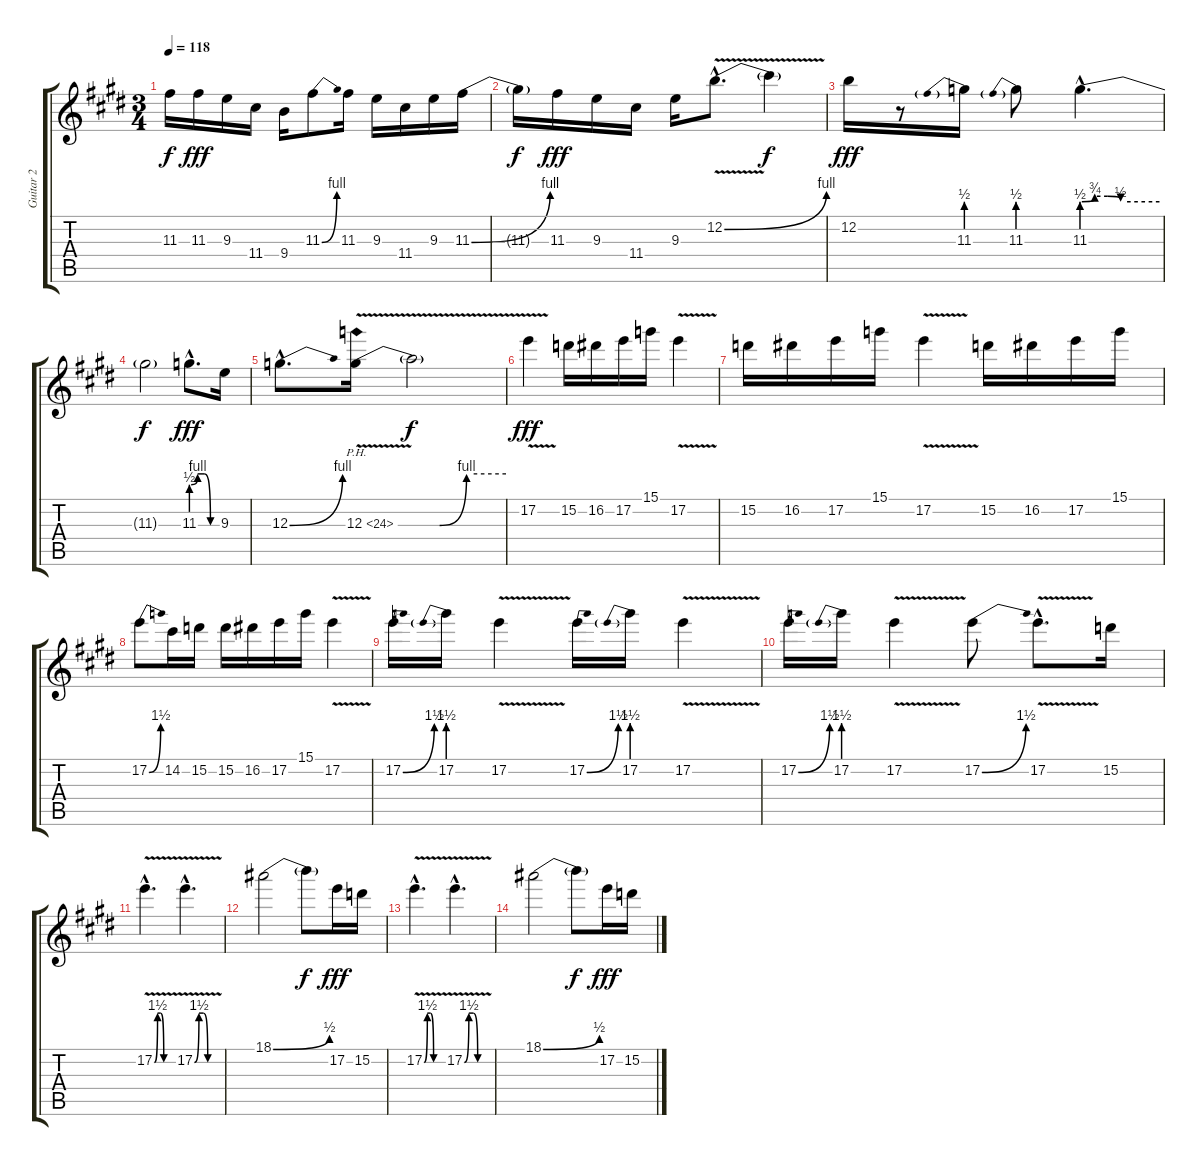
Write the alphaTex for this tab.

\track ("Guitar 2" "Guitar 2") {instrument distortionguitar}
\staff {score tabs}
\tuning (E4 B3 G3 D3 A2 E2) {hide}
\ts (3 4)
\tempo 118
\clef g2
\ks e
11.3{t}.16{dy f} 11.3.16{dy fff} 9.3.16 11.4.16 9.4.16 11.3{be (bend 0 0 60 4)}.8 11.3.16 9.3.16 11.4.16 9.3.16 11.3{be (bend 0 0 60 4)}.16 |
11.3{t}.16{dy f} 11.3.16{dy fff} 9.3.16 11.4.16 9.3.16 12.2{be (bend 0 0 60 4) v hac}.8{d} 12.2{t}.4{dy f} |
12.2.16{dy fff} r.8 11.3{be (prebend 0 2 60 2)}.16 11.3{be (prebend 0 2 60 2)}.8 11.3{be (custom 0 2 10 3 20 3 30 2 60 2) hac}.4{d} |
11.3{t}.2{dy f} 11.3{be (custom 0 2 15 4 30 4 45 0 60 0) hac}.8{d dy fff} 9.3.16 |
12.3{be (bend 0 0 60 4) hac}.8{d} 12.3{be (custom 0 0 23 0 38 4 60 4) ph 12 v}.16 12.3{t}.2{dy f} |
17.2{v}.4{dy fff} 15.2.16 16.2.16 17.2.16 15.1.16 17.2{v}.4 |
15.2.16 16.2.16 17.2.16 15.1.16 17.2{v}.4 15.2.16 16.2.16 17.2.16 15.1.16 |
17.2{be (bend 0 0 60 6)}.8 14.2.16 15.2.16 15.2.16 16.2.16 17.2.16 15.1.16 17.2{v}.4 |
17.2{be (bend 0 0 60 6)}.16 17.2{be (prebend 0 6 60 6)}.16 17.2{v}.4 17.2{be (bend 0 0 60 6)}.16 17.2{be (prebend 0 6 60 6)}.16 17.2{v}.4 |
17.2{be (bend 0 0 60 6)}.16 17.2{be (prebend 0 6 60 6)}.16 17.2{v}.4 17.2{be (bend 0 0 60 6)}.8 17.2{v hac}.8{d} 15.2.16 |
17.2{be (custom 0 0 10 6 20 6 30 0 60 0) v hac}.4{d} 17.2{be (custom 0 0 10 6 20 6 30 0 60 0) v hac}.4{d} |
18.1{be (bend 0 0 60 2)}.2 18.1{t}.8{dy f} 17.2.16{dy fff} 15.2.16 |
17.2{be (custom 0 0 10 6 20 6 30 0 60 0) v hac}.4{d} 17.2{be (custom 0 0 10 6 20 6 30 0 60 0) v hac}.4{d} |
18.1{be (bend 0 0 60 2)}.2 18.1{t}.8{dy f} 17.2.16{dy fff} 15.2.16
